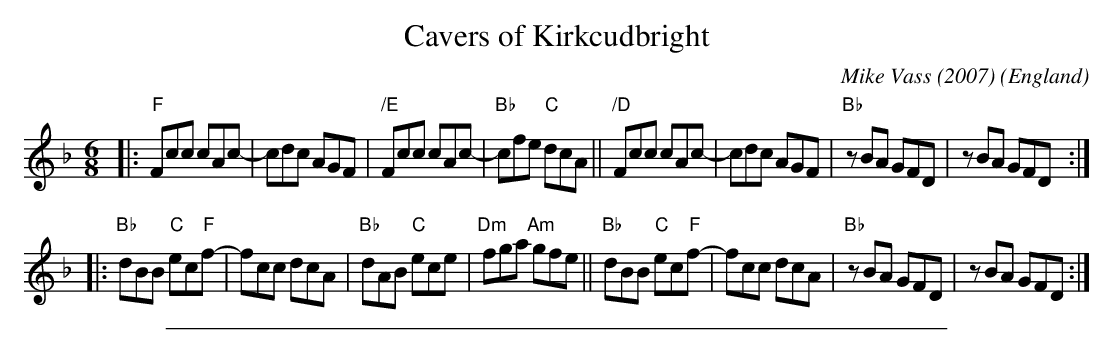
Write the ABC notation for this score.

X:1
T: Cavers of Kirkcudbright
C: Mike Vass (2007)
O: England
M: 6/8
L: 1/8
K: F
|:\
"F"Fcc cAc- | cdc AGF | "/E"Fcc cAc- | "Bb"cfe "C"dcA ||\
"/D"Fcc cAc- | cdc AGF | "Bb"zBA GFD | zBA GFD :|
|:\
"Bb"dBB "C"ec"F"f- | fcc dcA | "Bb"dAB "C"ece | "Dm"fga "Am"gfe ||\
"Bb"dBB "C"ec"F"f- | fcc dcA | "Bb"zBA GFD | zBA GFD :|
